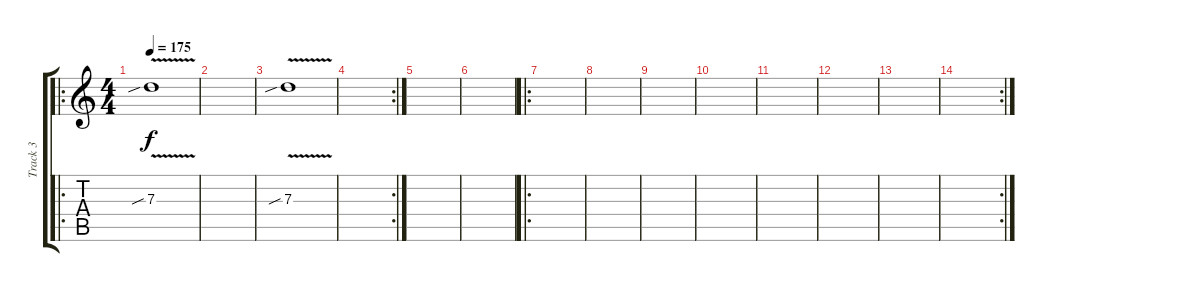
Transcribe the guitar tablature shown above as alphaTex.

\track ("Track 3" "Track 3") {instrument overdrivenguitar}
\staff {score tabs}
\tuning (E4 B3 G3 D3 A2 E2) {hide}
\ro
\ts (4 4)
\tempo 175
\clef g2
\ks c
7.3{v sib}.1{dy f} |
|
7.3{v sib}.1 |
\rc 2
|
|
|
\ro
|
|
|
|
|
|
|
\rc 2
